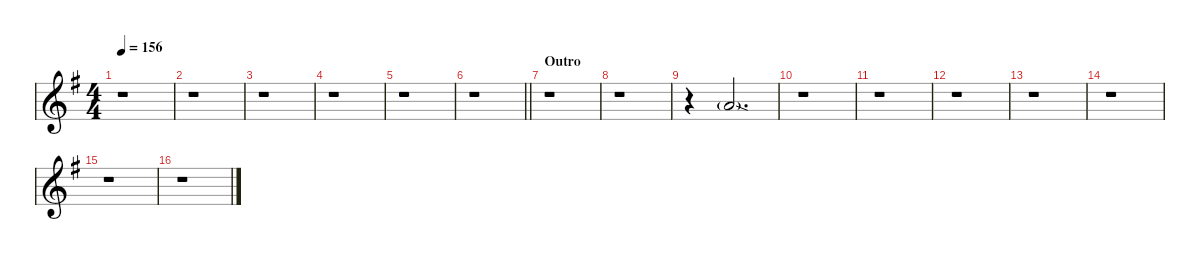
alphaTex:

\defaultSystemsLayout 4
\hideDynamics
\bracketExtendMode nobrackets
\singleTrackTrackNamePolicy hidden
\multiTrackTrackNamePolicy hidden
\otherSystemsTrackNameOrientation horizontal
\track ("Vocals" "clar.") {instrument clarinet}
\staff {score}
\tuning (E4 B3 G3 D3 A2 E2)
\ts (4 4)
\tempo 156
\clef g2
\ks g
r.1{dy f beam Down} |
r.1{beam Down} |
r.1{beam Down} |
r.1{beam Down} |
r.1{beam Down} |
\barLineRight lightlight
r.1{beam Down} |
\section ("" "Outro")
r.1{beam Down} |
r.1{beam Down} |
r.4{beam Down} 5.1{sod g acc forcenatural}.2{d beam Up} |
r.1{beam Down} |
r.1{beam Down} |
r.1{beam Down} |
r.1{beam Down} |
r.1{beam Down} |
r.1{beam Down} |
r.1{beam Down}
